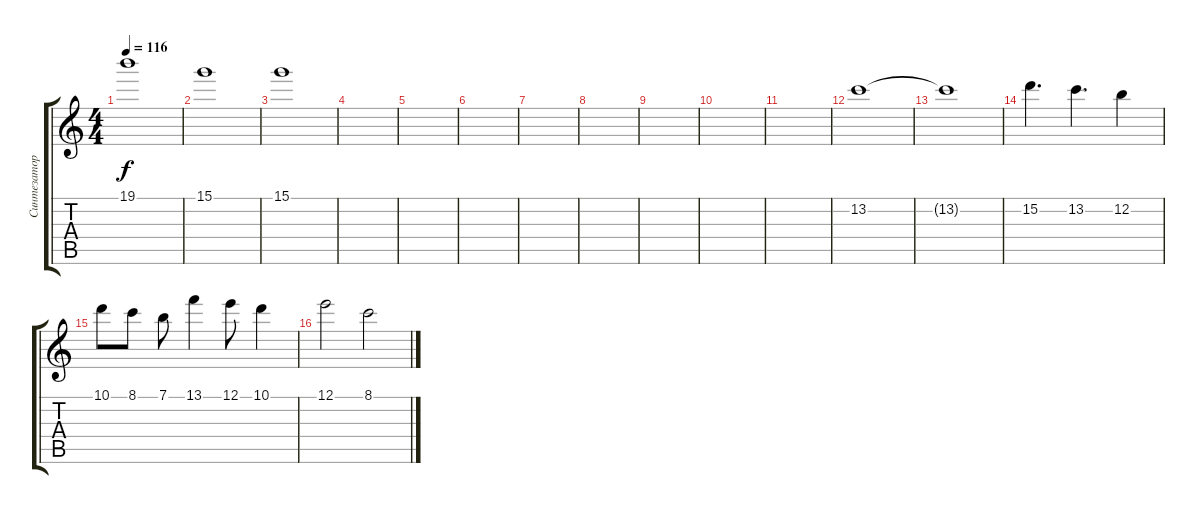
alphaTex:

\track ("Синтезатор" "Синтезатор") {instrument acousticguitarsteel}
\staff {score tabs}
\tuning (E4 B3 G3 D3 A2 E2) {hide}
\ts (4 4)
\tempo 116
\clef g2
\ks c
19.1.1{dy f} |
15.1.1{volume 0} |
15.1.1 |
|
|
|
|
|
|
|
|
13.2.1{volume 10 instrument stringensemble2} |
13.2{t}.1 |
15.2.4{d} 13.2.4{d} 12.2.4 |
10.1.8 8.1.8 7.1.8 13.1.4 12.1.8 10.1.4 |
12.1.2 8.1.2
